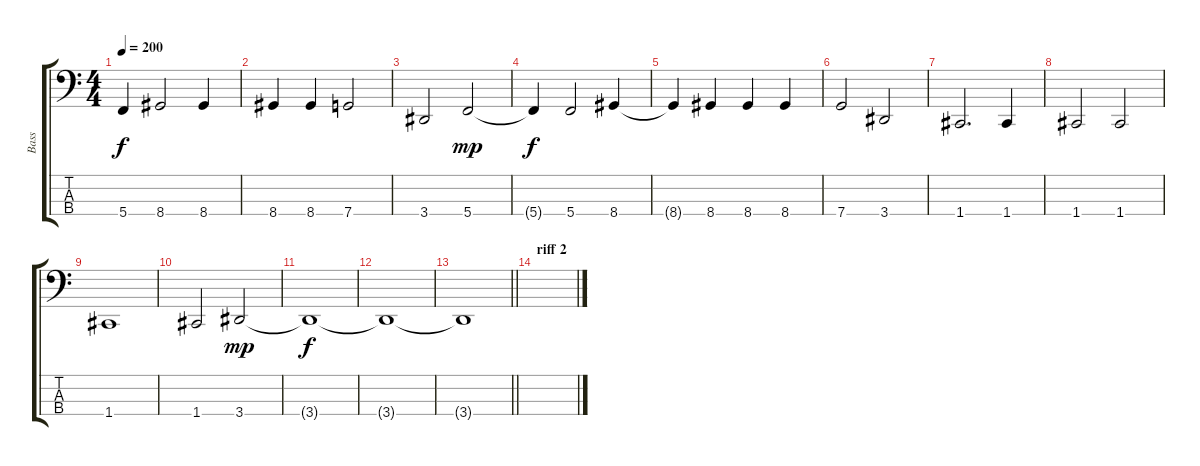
\track ("Bass" "Bass") {instrument electricbassfinger}
\staff {score tabs}
\tuning (F2 C2 G1 C1) {hide}
\ts (4 4)
\tempo 200
\clef f4
\ks c
5.4{t}.4{dy f} 8.4.2 8.4.4 |
8.4.4 8.4.4 7.4.2 |
3.4.2 5.4.2{dy mp} |
5.4{t}.4{dy f} 5.4.2 8.4.4 |
8.4{t}.4 8.4.4 8.4.4 8.4.4 |
7.4.2 3.4.2 |
1.4.2{d} 1.4.4 |
1.4.2 1.4.2 |
1.4.1 |
1.4.2 3.4.2{dy mp} |
3.4{t}.1{dy f} |
3.4{t}.1 |
\barLineRight lightlight
3.4{t}.1 |
\section ("" "riff 2")
